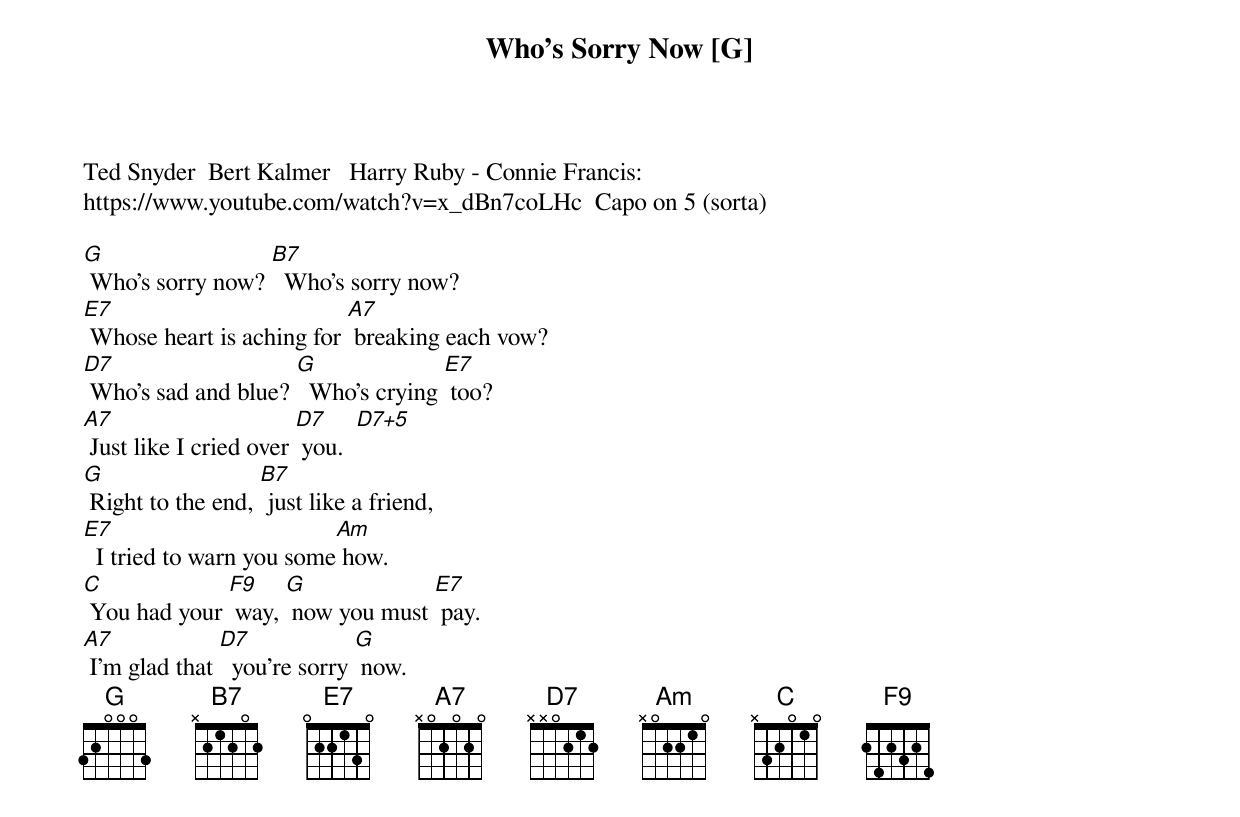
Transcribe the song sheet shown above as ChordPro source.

{t: Who's Sorry Now [G] }
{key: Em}
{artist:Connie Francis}
Ted Snyder  Bert Kalmer   Harry Ruby - Connie Francis:
https://www.youtube.com/watch?v=x_dBn7coLHc  Capo on 5 (sorta)
{c: }

[G] Who's sorry now? [B7]  Who's sorry now?
[E7] Whose heart is aching for [A7] breaking each vow?
[D7] Who's sad and blue? [G]  Who's crying [E7] too?
[A7] Just like I cried over [D7] you.  [D7+5]
{c: }
[G] Right to the end, [B7] just like a friend,
[E7]  I tried to warn you some[Am] how.
[C] You had your [F9] way, [G] now you must [E7] pay.
[A7] I'm glad that [D7]  you're sorry [G] now.
